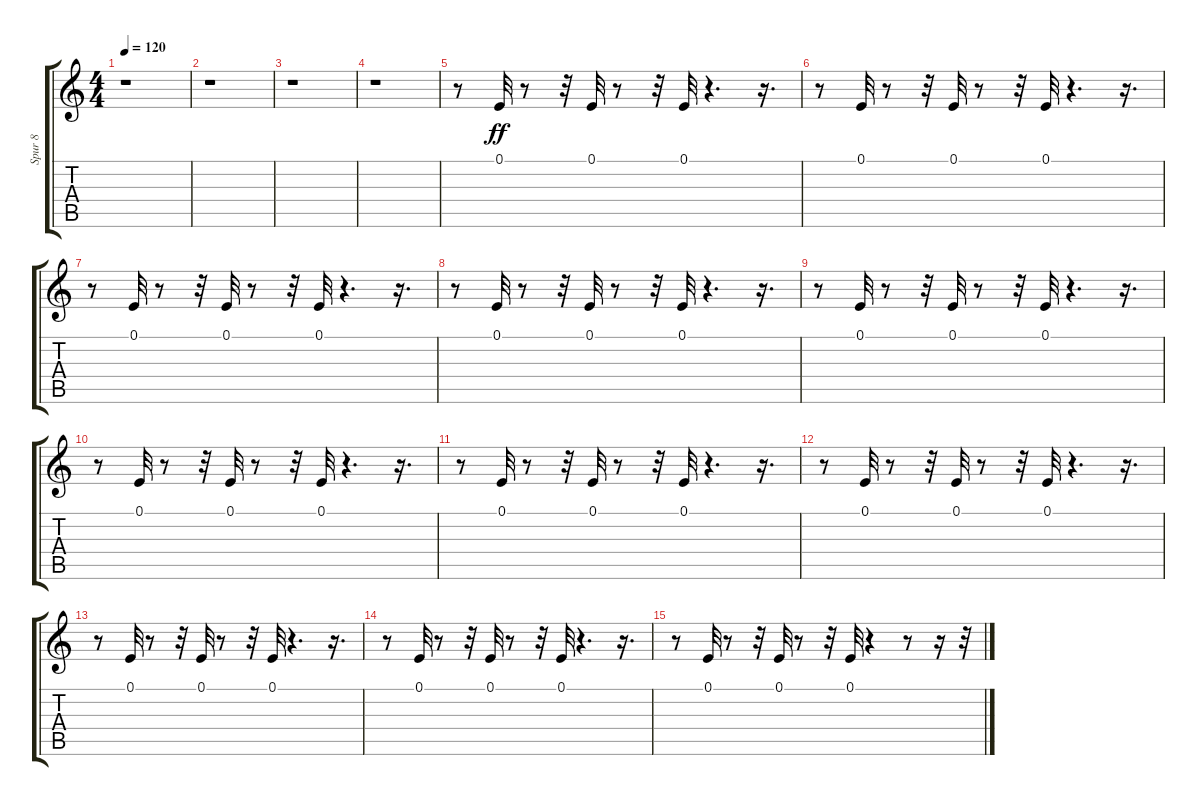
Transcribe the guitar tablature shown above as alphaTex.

\track ("Spur 8" "Spur 8") {instrument harmonica}
\staff {score tabs}
\tuning (E4 B3 G3 D3 A2 E2) {hide}
\ts (4 4)
\tempo 120
\clef g2
\ks c
r.1{dy mp} |
r.1 |
r.1 |
r.1 |
r.8 0.1.32{dy ff balance 12} r.8 r.32 0.1.32 r.8 r.32 0.1.32 r.4{d} r.16{d} |
r.8 0.1.32 r.8 r.32 0.1.32 r.8 r.32 0.1.32 r.4{d} r.16{d} |
r.8 0.1.32 r.8 r.32 0.1.32 r.8 r.32 0.1.32 r.4{d} r.16{d} |
r.8 0.1.32 r.8 r.32 0.1.32 r.8 r.32 0.1.32 r.4{d} r.16{d} |
r.8 0.1.32 r.8 r.32 0.1.32 r.8 r.32 0.1.32 r.4{d} r.16{d} |
r.8 0.1.32 r.8 r.32 0.1.32 r.8 r.32 0.1.32 r.4{d} r.16{d} |
r.8 0.1.32 r.8 r.32 0.1.32 r.8 r.32 0.1.32 r.4{d} r.16{d} |
r.8 0.1.32 r.8 r.32 0.1.32 r.8 r.32 0.1.32 r.4{d} r.16{d} |
r.8 0.1.32 r.8 r.32 0.1.32 r.8 r.32 0.1.32 r.4{d} r.16{d} |
r.8 0.1.32 r.8 r.32 0.1.32 r.8 r.32 0.1.32 r.4{d} r.16{d} |
r.8 0.1.32 r.8 r.32 0.1.32 r.8 r.32 0.1.32 r.4 r.8 r.16 r.32
